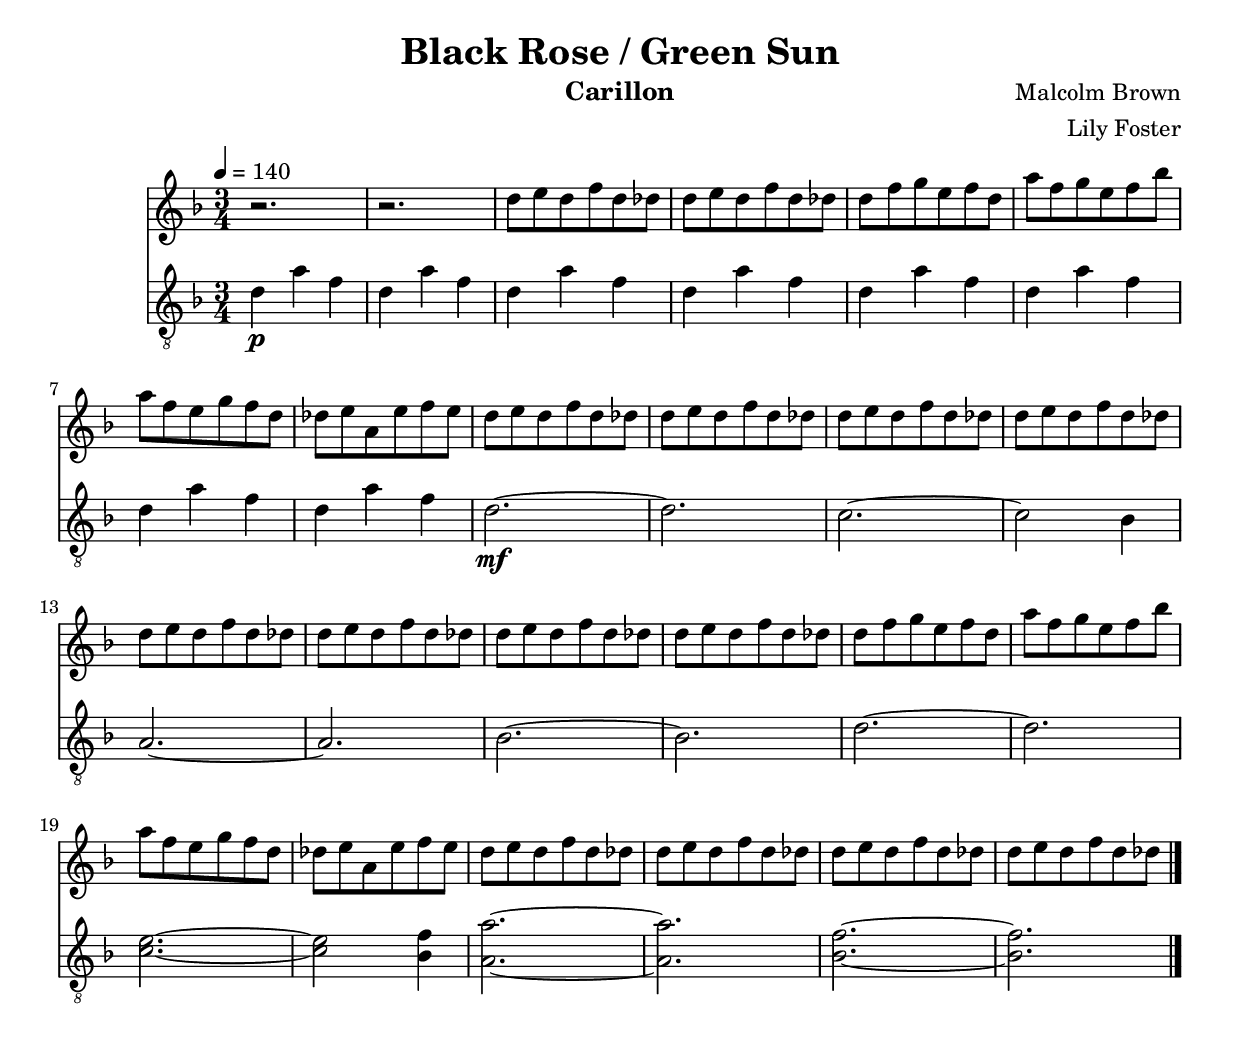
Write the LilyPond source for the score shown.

\version "2.22.0"

\header {
  title = "Black Rose / Green Sun"
  instrument = "Carillon"
  composer = "Malcolm Brown"
  arranger = "Lily Foster"
}

main_tempo = \tempo 4 = 140
main_key = \key d \minor
main_time = \time 3/4

melody = \relative c'' {
  % intro
  r2.
  r2.

  d8 e d f d des
  d8 e d f d des

  d8 f g e f d
  a'8 f g e f bes

  a8 f e g f d
  des8 e a, e' f e

  % part 1
  d8 e d f d des
  d8 e d f d des

  d8 e d f d des
  d8 e d f d des

  d8 e d f d des
  d8 e d f d des

  d8 e d f d des
  d8 e d f d des

  d8 f g e f d
  a'8 f g e f bes

  a8 f e g f d
  des8 e a, e' f e

  d8 e d f d des
  d8 e d f d des

  d8 e d f d des
  d8 e d f d des

  \bar "|."
}

bass = \relative c' {
  % intro
  d4\p a' f
  d4 a' f

  d4 a' f
  d4 a' f

  d4 a' f
  d4 a' f

  d4 a' f
  d4 a' f

  % part 1
  d2.~\mf
  d2.

  c2.~
  c2 bes4

  a2.~
  a2.

  bes2.~
  bes2.

  d2.~
  d2.

  <c e>2.~
  <c e>2 <bes f'>4

  <a a'>2.~
  <a a'>2.

  <bes f'>2.~
  <bes f'>2.

  \bar "|."
}

keys = \new Staff {
  \clef "treble"

  \main_tempo
  \main_key
  \main_time

  \melody
}

pedals = \new Staff {
  \clef "treble_8"

  \main_tempo
  \main_key
  \main_time

  \bass
}

\score {
  <<
    \keys
    \pedals
  >>

  \layout {}
  \midi {}
}
